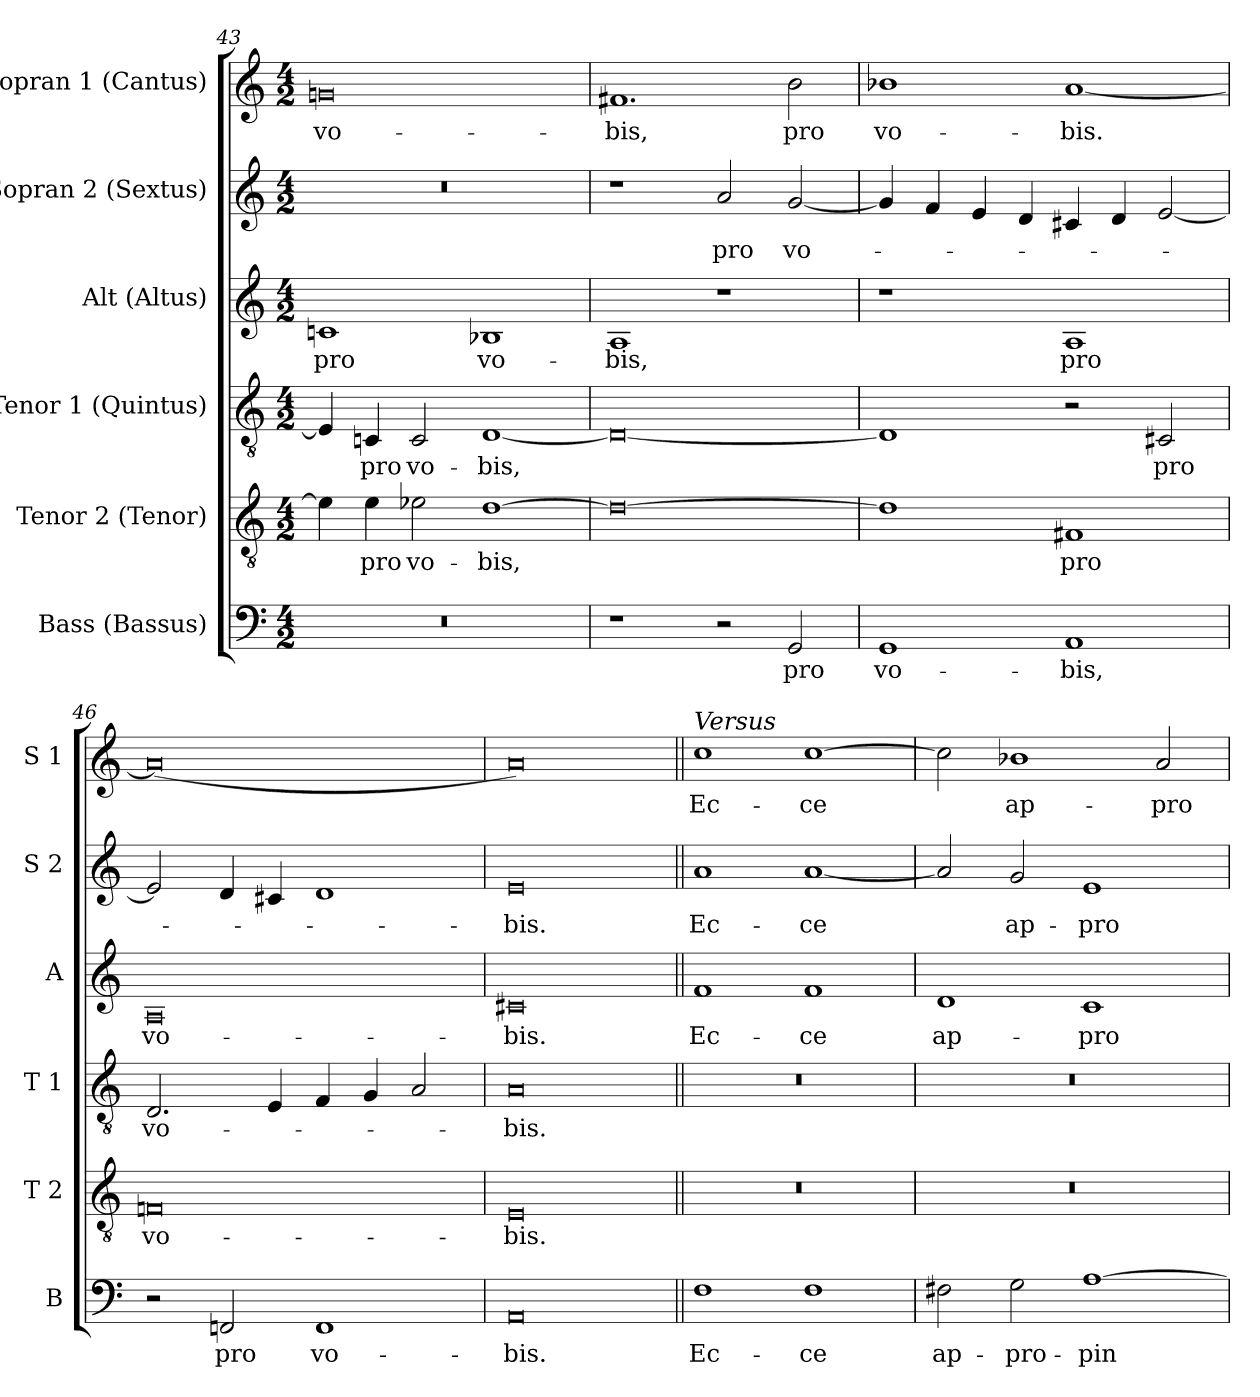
**kern	**text	**kern	**text	**kern	**text	**kern	**text	**kern	**text	**kern	**text
*part6	*part6	*part5	*part5	*part4	*part4	*part3	*part3	*part2	*part2	*part1	*part1
*staff6	*staff6	*staff5	*staff5	*staff4	*staff4	*staff3	*staff3	*staff2	*staff2	*staff1	*staff1
*I"Bass (Bassus)	*	*I"Tenor 2 (Tenor)	*	*I"Tenor 1 (Quintus)	*	*I"Alt (Altus)	*	*I"Sopran 2 (Sextus)	*	*I"Sopran 1 (Cantus)	*
*I'B	*	*I'T 2	*	*I'T 1	*	*I'A	*	*I'S 2	*	*I'S 1	*
*clefF4	*	*clefGv2	*	*clefGv2	*	*clefG2	*	*clefG2	*	*clefG2	*
*k[]	*	*k[]	*	*k[]	*	*k[]	*	*k[]	*	*k[]	*
*C:	*	*C:	*	*C:	*	*C:	*	*C:	*	*C:	*
*M4/2	*	*M4/2	*	*M4/2	*	*M4/2	*	*M4/2	*	*M4/2	*
=43	=43	=43	=43	=43	=43	=43	=43	=43	=43	=43	=43
!	!	!	!	!	!	!	!LO:LY:b	!	!	!	!LO:LY:b
0r	.	4e\]	.	4E/]	.	1cn	pro	0r	.	0gn	vo-
!	!	!	!LO:LY:b	!	!LO:LY:b	!	!	!	!	!	!
.	.	4e\	pro	4Cn/	pro	.	.	.	.	.	.
!	!	!	!LO:LY:b	!	!LO:LY:b	!	!	!	!	!	!
.	.	2e-X\	vo-	2C/	vo-	.	.	.	.	.	.
!	!	!	!LO:LY:b	!	!LO:LY:b	!	!LO:LY:b	!	!	!	!
.	.	[1d	-bis,	[1D	-bis,	1B-X	vo-	.	.	.	.
=44	=44	=44	=44	=44	=44	=44	=44	=44	=44	=44	=44
!	!	!	!	!	!	!	!LO:LY:b	!	!	!	!LO:LY:b
1r	.	0d_	.	0D_	.	1A	-bis,	1r	.	1.f#X	-bis,
!	!	!	!	!	!	!	!	!	!LO:LY:b	!	!
2r	.	.	.	.	.	1r	.	2a/	pro	.	.
!	!LO:LY:b	!	!	!	!	!	!	!	!LO:LY:b	!	!LO:LY:b
2GG/	pro	.	.	.	.	.	.	[2g/	vo-	2b\	pro
!!LO:PB:g=z
=45	=45	=45	=45	=45	=45	=45	=45	=45	=45	=45	=45
!	!LO:LY:b	!	!	!	!	!	!	!	!	!	!LO:LY:b
1GG	vo-	1d]	.	1D]	.	1r	.	4g/]	.	1b-X	vo-
.	.	.	.	.	.	.	.	4f/	.	.	.
.	.	.	.	.	.	.	.	4e/	.	.	.
.	.	.	.	.	.	.	.	4d/	.	.	.
!	!LO:LY:b	!	!LO:LY:b	!	!	!	!LO:LY:b	!	!	!	!LO:LY:b
1AA	-bis,	1F#X	pro	2r	.	1A	pro	4c#X/	.	[1a	-bis.
.	.	.	.	.	.	.	.	4d/	.	.	.
!	!	!	!	!	!LO:LY:b	!	!	!	!	!	!
.	.	.	.	2C#X/	pro	.	.	[2e/	.	.	.
=46	=46	=46	=46	=46	=46	=46	=46	=46	=46	=46	=46
!	!	!	!LO:LY:b	!	!LO:LY:b	!	!LO:LY:b	!	!	!	!
2r	.	0Fn	vo-	2.D/	vo-	0A	vo-	2e/]	.	(<0a]	.
!	!LO:LY:b	!	!	!	!	!	!	!	!	!	!
2FFn/	pro	.	.	.	.	.	.	4d/	.	.	.
.	.	.	.	4E/	.	.	.	4c#X/	.	.	.
!	!LO:LY:b	!	!	!	!	!	!	!	!	!	!
1FF	vo-	.	.	4F/	.	.	.	1d	.	.	.
.	.	.	.	4G/	.	.	.	.	.	.	.
.	.	.	.	2A/	.	.	.	.	.	.	.
=47	=47	=47	=47	=47	=47	=47	=47	=47	=47	=47	=47
!	!LO:LY:b	!	!LO:LY:b	!	!LO:LY:b	!	!LO:LY:b	!	!LO:LY:b	!	!
0AA	-bis.	0E	-bis.	0A	-bis.	0c#X	-bis.	0e	-bis.	0a)	.
=48||	=48||	=48||	=48||	=48||	=48||	=48||	=48||	=48||	=48||	=48||	=48||
!	!	!	!	!	!	!	!	!	!	!LO:TX:a:i:t=Versus	!
!	!LO:LY:b	!	!	!	!	!	!LO:LY:b	!	!LO:LY:b	!	!LO:LY:b
1F	Ec-	0r	.	0r	.	1f	Ec-	1a	Ec-	1cc	Ec-
!	!LO:LY:b	!	!	!	!	!	!LO:LY:b	!	!LO:LY:b	!	!LO:LY:b
1F	-ce	.	.	.	.	1f	-ce	[1a	-ce	[1cc	-ce
=49	=49	=49	=49	=49	=49	=49	=49	=49	=49	=49	=49
!	!LO:LY:b	!	!	!	!	!	!LO:LY:b	!	!	!	!
2F#X\	ap-	0r	.	0r	.	1d	ap-	2a/]	.	2cc\]	.
!	!LO:LY:b	!	!	!	!	!	!	!	!LO:LY:b	!	!LO:LY:b
2G\	-pro-	.	.	.	.	.	.	2g/	ap-	1b-X	ap-
!	!LO:LY:b	!	!	!	!	!	!LO:LY:b	!	!LO:LY:b	!	!
[1A	-pin-	.	.	.	.	1c	-pro-	1e	-pro-	.	.
!	!	!	!	!	!	!	!	!	!	!	!LO:LY:b
.	.	.	.	.	.	.	.	.	.	2a/	-pro-
=	=	=	=	=	=	=	=	=	=	=	=
*-	*-	*-	*-	*-	*-	*-	*-	*-	*-	*-	*-
